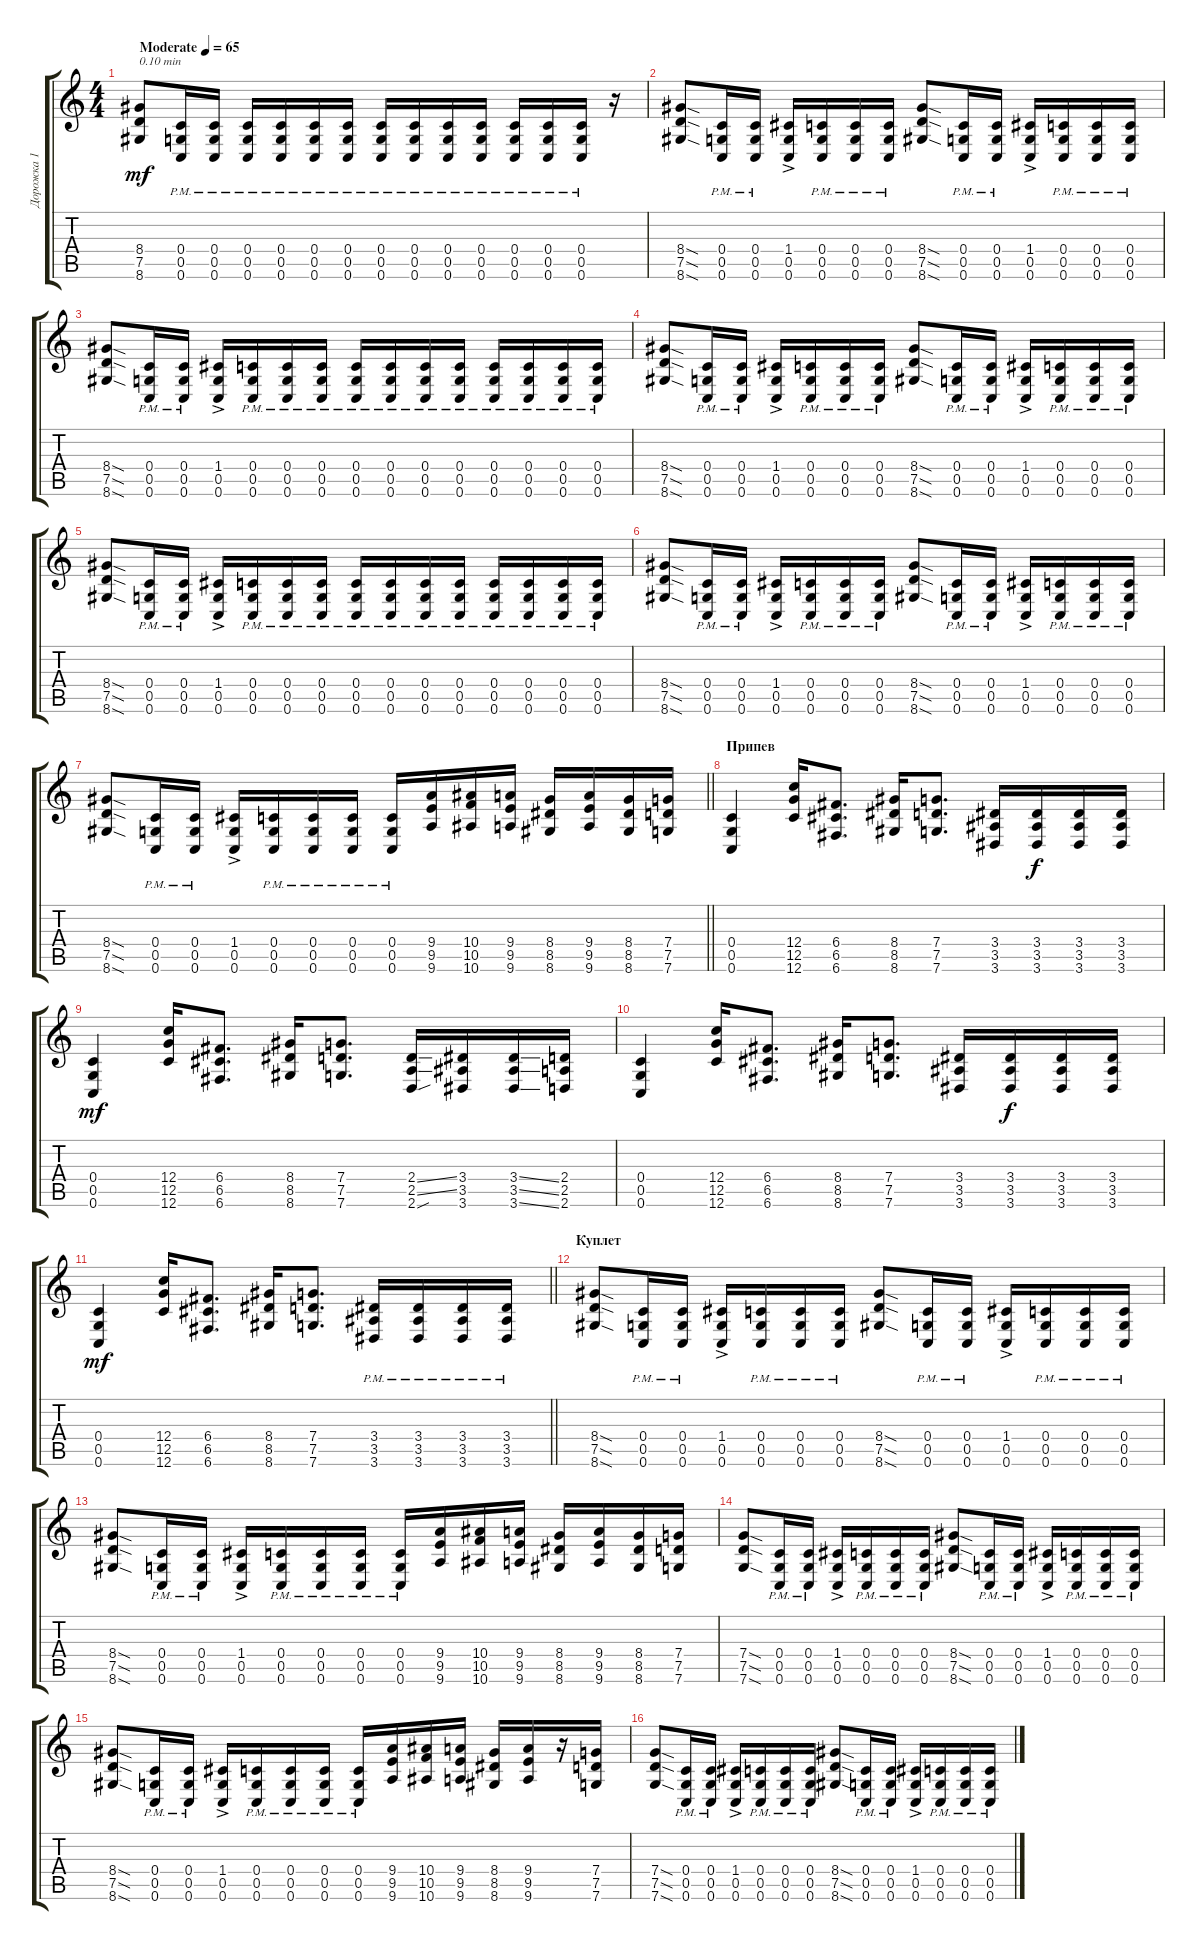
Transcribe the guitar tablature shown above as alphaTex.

\track ("Дорожка 1" "Дорожка 1") {instrument overdrivenguitar}
\staff {score tabs}
\tuning (Eb4 A3 F3 C3 G2 C2) {hide}
\ts (4 4)
\tempo (65 "Moderate")
\clef g2
\ks c
(8.4 7.5 8.6).8{txt "0.10 min" dy mf instrument overdrivenguitar} (0.4{pm} 0.5{pm} 0.6{pm}).16 (0.4{pm} 0.5{pm} 0.6{pm}).16 (0.4{pm} 0.5{pm} 0.6{pm}).16 (0.4{pm} 0.5{pm} 0.6{pm}).16 (0.4{pm} 0.5{pm} 0.6{pm}).16 (0.4{pm} 0.5{pm} 0.6{pm}).16 (0.4{pm} 0.5{pm} 0.6{pm}).16 (0.4{pm} 0.5{pm} 0.6{pm}).16 (0.4{pm} 0.5{pm} 0.6{pm}).16 (0.4{pm} 0.5{pm} 0.6{pm}).16 (0.4{pm} 0.5{pm} 0.6{pm}).16 (0.4{pm} 0.5{pm} 0.6{pm}).16 (0.4{pm} 0.5{pm} 0.6{pm}).16 r.16 |
(8.4{sod} 7.5{sod} 8.6{sod}).8 (0.4{pm} 0.5{pm} 0.6{pm}).16 (0.4{pm} 0.5{pm} 0.6{pm}).16 (1.4 0.5{ac} 0.6{ac}).16 (0.4{pm} 0.5{pm} 0.6{pm}).16 (0.4{pm} 0.5{pm} 0.6{pm}).16 (0.4{pm} 0.5{pm} 0.6{pm}).16 (8.4{sod} 7.5{sod} 8.6{sod}).8 (0.4{pm} 0.5{pm} 0.6{pm}).16 (0.4{pm} 0.5{pm} 0.6{pm}).16 (1.4 0.5{ac} 0.6{ac}).16 (0.4{pm} 0.5{pm} 0.6{pm}).16 (0.4{pm} 0.5{pm} 0.6{pm}).16 (0.4{pm} 0.5{pm} 0.6{pm}).16 |
(8.4{sod} 7.5{sod} 8.6{sod}).8 (0.4{pm} 0.5{pm} 0.6{pm}).16 (0.4{pm} 0.5{pm} 0.6{pm}).16 (1.4 0.5{ac} 0.6{ac}).16 (0.4{pm} 0.5{pm} 0.6{pm}).16 (0.4{pm} 0.5{pm} 0.6{pm}).16 (0.4{pm} 0.5{pm} 0.6{pm}).16 (0.4{pm} 0.5{pm} 0.6{pm}).16 (0.4{pm} 0.5{pm} 0.6{pm}).16 (0.4{pm} 0.5{pm} 0.6{pm}).16 (0.4{pm} 0.5{pm} 0.6{pm}).16 (0.4{pm} 0.5{pm} 0.6{pm}).16 (0.4{pm} 0.5{pm} 0.6{pm}).16 (0.4{pm} 0.5{pm} 0.6{pm}).16 (0.4{pm} 0.5{pm} 0.6{pm}).16 |
(8.4{sod} 7.5{sod} 8.6{sod}).8 (0.4{pm} 0.5{pm} 0.6{pm}).16 (0.4{pm} 0.5{pm} 0.6{pm}).16 (1.4 0.5{ac} 0.6{ac}).16 (0.4{pm} 0.5{pm} 0.6{pm}).16 (0.4{pm} 0.5{pm} 0.6{pm}).16 (0.4{pm} 0.5{pm} 0.6{pm}).16 (8.4{sod} 7.5{sod} 8.6{sod}).8 (0.4{pm} 0.5{pm} 0.6{pm}).16 (0.4{pm} 0.5{pm} 0.6{pm}).16 (1.4 0.5{ac} 0.6{ac}).16 (0.4{pm} 0.5{pm} 0.6{pm}).16 (0.4{pm} 0.5{pm} 0.6{pm}).16 (0.4{pm} 0.5{pm} 0.6{pm}).16 |
(8.4{sod} 7.5{sod} 8.6{sod}).8 (0.4{pm} 0.5{pm} 0.6{pm}).16 (0.4{pm} 0.5{pm} 0.6{pm}).16 (1.4 0.5{ac} 0.6{ac}).16 (0.4{pm} 0.5{pm} 0.6{pm}).16 (0.4{pm} 0.5{pm} 0.6{pm}).16 (0.4{pm} 0.5{pm} 0.6{pm}).16 (0.4{pm} 0.5{pm} 0.6{pm}).16 (0.4{pm} 0.5{pm} 0.6{pm}).16 (0.4{pm} 0.5{pm} 0.6{pm}).16 (0.4{pm} 0.5{pm} 0.6{pm}).16 (0.4{pm} 0.5{pm} 0.6{pm}).16 (0.4{pm} 0.5{pm} 0.6{pm}).16 (0.4{pm} 0.5{pm} 0.6{pm}).16 (0.4{pm} 0.5{pm} 0.6{pm}).16 |
(8.4{sod} 7.5{sod} 8.6{sod}).8 (0.4{pm} 0.5{pm} 0.6{pm}).16 (0.4{pm} 0.5{pm} 0.6{pm}).16 (1.4 0.5{ac} 0.6{ac}).16 (0.4{pm} 0.5{pm} 0.6{pm}).16 (0.4{pm} 0.5{pm} 0.6{pm}).16 (0.4{pm} 0.5{pm} 0.6{pm}).16 (8.4{sod} 7.5{sod} 8.6{sod}).8 (0.4{pm} 0.5{pm} 0.6{pm}).16 (0.4{pm} 0.5{pm} 0.6{pm}).16 (1.4 0.5{ac} 0.6{ac}).16 (0.4{pm} 0.5{pm} 0.6{pm}).16 (0.4{pm} 0.5{pm} 0.6{pm}).16 (0.4{pm} 0.5{pm} 0.6{pm}).16 |
\barLineRight lightlight
(8.4{sod} 7.5{sod} 8.6{sod}).8 (0.4{pm} 0.5{pm} 0.6{pm}).16 (0.4{pm} 0.5{pm} 0.6{pm}).16 (1.4 0.5{ac} 0.6{ac}).16 (0.4{pm} 0.5{pm} 0.6{pm}).16 (0.4{pm} 0.5{pm} 0.6{pm}).16 (0.4{pm} 0.5{pm} 0.6{pm}).16 (0.4{pm} 0.5{pm} 0.6{pm}).16 (9.4 9.5 9.6).16 (10.4 10.5 10.6).16 (9.4 9.5 9.6).16 (8.4 8.5 8.6).16 (9.4 9.5 9.6).16 (8.4 8.5 8.6).16 (7.4 7.5 7.6).16 |
\section ("" "Припев")
(0.4 0.5 0.6).4 (12.4 12.5 12.6).16 (6.4 6.5 6.6).8{d} (8.4 8.5 8.6).16 (7.4 7.5 7.6).8{d} (3.4 3.5 3.6).16 (3.4 3.5 3.6).16{dy f} (3.4 3.5 3.6).16 (3.4 3.5 3.6).16 |
(0.4 0.5 0.6).4{dy mf} (12.4 12.5 12.6).16 (6.4 6.5 6.6).8{d} (8.4 8.5 8.6).16 (7.4 7.5 7.6).8{d} (2.4{ss} 2.5{ss} 2.6{sou}).16 (3.4 3.5 3.6).16 (3.4{ss} 3.5{ss} 3.6{ss}).16 (2.4 2.5 2.6).16 |
(0.4 0.5 0.6).4 (12.4 12.5 12.6).16 (6.4 6.5 6.6).8{d} (8.4 8.5 8.6).16 (7.4 7.5 7.6).8{d} (3.4 3.5 3.6).16 (3.4 3.5 3.6).16{dy f} (3.4 3.5 3.6).16 (3.4 3.5 3.6).16 |
\barLineRight lightlight
(0.4 0.5 0.6).4{dy mf} (12.4 12.5 12.6).16 (6.4 6.5 6.6).8{d} (8.4 8.5 8.6).16 (7.4 7.5 7.6).8{d} (3.4{pm} 3.5{pm} 3.6{pm}).16 (3.4{pm} 3.5{pm} 3.6{pm}).16 (3.4{pm} 3.5{pm} 3.6{pm}).16 (3.4{pm} 3.5{pm} 3.6{pm}).16 |
\section ("" "Куплет")
(8.4{sod} 7.5{sod} 8.6{sod}).8 (0.4{pm} 0.5{pm} 0.6{pm}).16 (0.4{pm} 0.5{pm} 0.6{pm}).16 (1.4 0.5{ac} 0.6{ac}).16 (0.4{pm} 0.5{pm} 0.6{pm}).16 (0.4{pm} 0.5{pm} 0.6{pm}).16 (0.4{pm} 0.5{pm} 0.6{pm}).16 (8.4{sod} 7.5{sod} 8.6{sod}).8 (0.4{pm} 0.5{pm} 0.6{pm}).16 (0.4{pm} 0.5{pm} 0.6{pm}).16 (1.4 0.5{ac} 0.6{ac}).16 (0.4{pm} 0.5{pm} 0.6{pm}).16 (0.4{pm} 0.5{pm} 0.6{pm}).16 (0.4{pm} 0.5{pm} 0.6{pm}).16 |
(8.4{sod} 7.5{sod} 8.6{sod}).8 (0.4{pm} 0.5{pm} 0.6{pm}).16 (0.4{pm} 0.5{pm} 0.6{pm}).16 (1.4 0.5{ac} 0.6{ac}).16 (0.4{pm} 0.5{pm} 0.6{pm}).16 (0.4{pm} 0.5{pm} 0.6{pm}).16 (0.4{pm} 0.5{pm} 0.6{pm}).16 (0.4{pm} 0.5{pm} 0.6{pm}).16 (9.4 9.5 9.6).16 (10.4 10.5 10.6).16 (9.4 9.5 9.6).16 (8.4 8.5 8.6).16 (9.4 9.5 9.6).16 (8.4 8.5 8.6).16 (7.4 7.5 7.6).16 |
(7.4{sod} 7.5{sod} 7.6{sod}).8 (0.4{pm} 0.5{pm} 0.6{pm}).16 (0.4{pm} 0.5{pm} 0.6{pm}).16 (1.4 0.5{ac} 0.6{ac}).16 (0.4{pm} 0.5{pm} 0.6{pm}).16 (0.4{pm} 0.5{pm} 0.6{pm}).16 (0.4{pm} 0.5{pm} 0.6{pm}).16 (8.4{sod} 7.5{sod} 8.6{sod}).8 (0.4{pm} 0.5{pm} 0.6{pm}).16 (0.4{pm} 0.5{pm} 0.6{pm}).16 (1.4 0.5{ac} 0.6{ac}).16 (0.4{pm} 0.5{pm} 0.6{pm}).16 (0.4{pm} 0.5{pm} 0.6{pm}).16 (0.4{pm} 0.5{pm} 0.6{pm}).16 |
(8.4{sod} 7.5{sod} 8.6{sod}).8 (0.4{pm} 0.5{pm} 0.6{pm}).16 (0.4{pm} 0.5{pm} 0.6{pm}).16 (1.4 0.5{ac} 0.6{ac}).16 (0.4{pm} 0.5{pm} 0.6{pm}).16 (0.4{pm} 0.5{pm} 0.6{pm}).16 (0.4{pm} 0.5{pm} 0.6{pm}).16 (0.4{pm} 0.5{pm} 0.6{pm}).16 (9.4 9.5 9.6).16 (10.4 10.5 10.6).16 (9.4 9.5 9.6).16 (8.4 8.5 8.6).16 (9.4 9.5 9.6).16 r.16 (7.4 7.5 7.6).16 |
(7.4{sod} 7.5{sod} 7.6{sod}).8 (0.4{pm} 0.5{pm} 0.6{pm}).16 (0.4{pm} 0.5{pm} 0.6{pm}).16 (1.4 0.5{ac} 0.6{ac}).16 (0.4{pm} 0.5{pm} 0.6{pm}).16 (0.4{pm} 0.5{pm} 0.6{pm}).16 (0.4{pm} 0.5{pm} 0.6{pm}).16 (8.4{sod} 7.5{sod} 8.6{sod}).8 (0.4{pm} 0.5{pm} 0.6{pm}).16 (0.4{pm} 0.5{pm} 0.6{pm}).16 (1.4 0.5{ac} 0.6{ac}).16 (0.4{pm} 0.5{pm} 0.6{pm}).16 (0.4{pm} 0.5{pm} 0.6{pm}).16 (0.4{pm} 0.5{pm} 0.6{pm}).16
